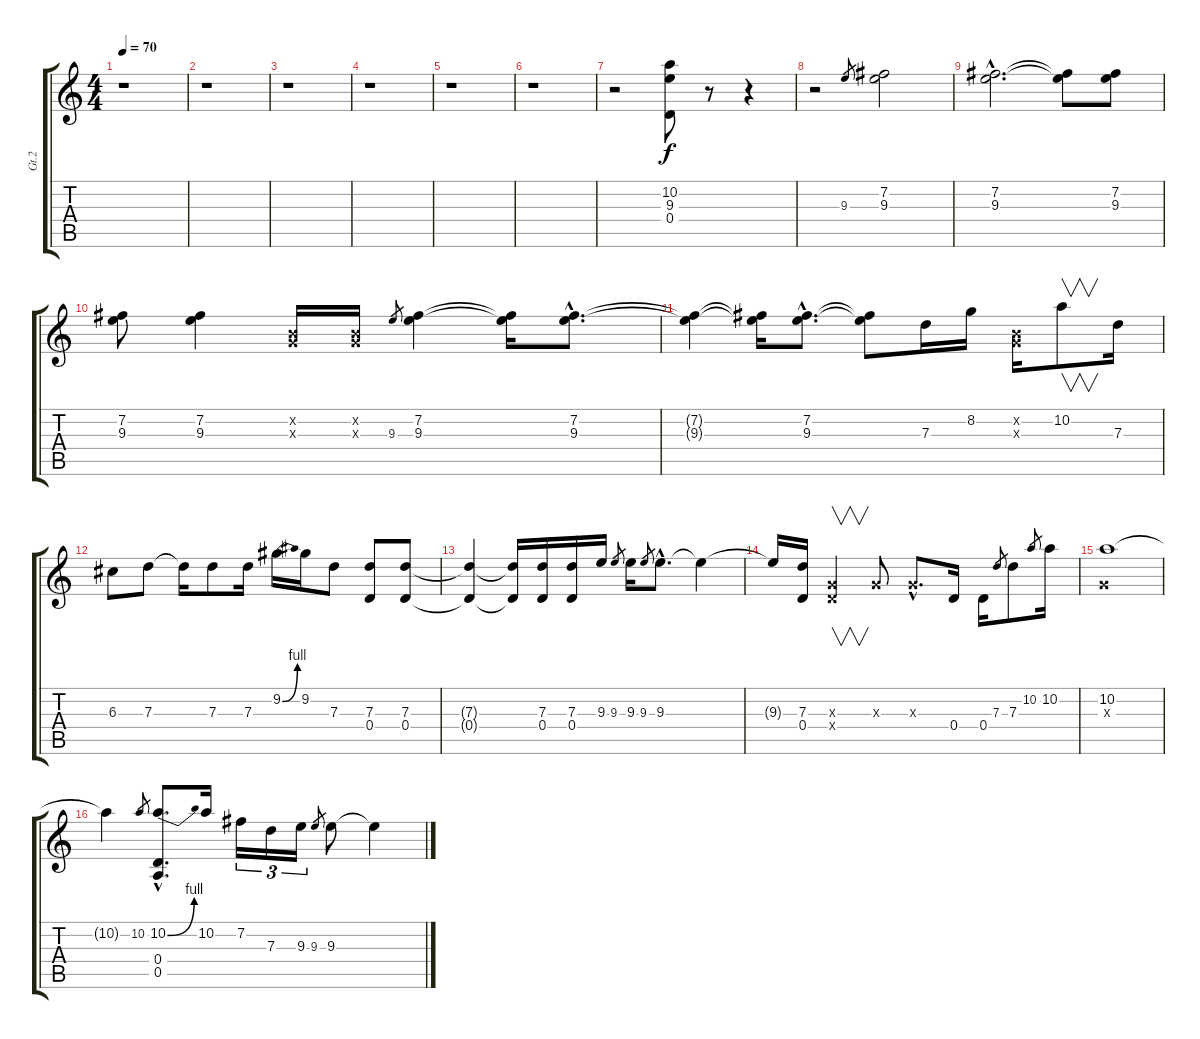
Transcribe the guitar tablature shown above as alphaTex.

\track ("Gt.2" "Gt.2") {instrument distortionguitar}
\staff {score tabs}
\tuning (E4 B3 G3 D3 A2 E2) {hide}
\ts (4 4)
\tempo 70
\clef g2
\ks c
r.1{dy f} |
r.1 |
r.1 |
r.1 |
r.1 |
r.1 |
r.2 (10.2 9.3 0.4).8{volume 16} r.8 r.4 |
r.2 9.3.8{gr} (7.2 9.3).2 |
(7.2{hac} 9.3{hac}).2{d} (7.2{t} 9.3{t}).8 (7.2 9.3).8 |
(7.2 9.3).8 (7.2 9.3).4 (0.2{x} 0.3{x}).16 (0.2{x} 0.3{x}).16 9.3.8{gr} (7.2 9.3).4 (7.2{t} 9.3{t}).16 (7.2{hac} 9.3{hac}).8{d} |
(7.2{t} 9.3{t}).4 (7.2{t} 9.3{t}).16 (7.2{hac} 9.3{hac}).8{d} (7.2{t} 9.3{t}).8 7.3.16 8.2.16 (0.2{x} 0.3{x}).16 10.2.8{v} 7.3.16 |
6.3.8 7.3.8 7.3{t}.16 7.3.8 7.3.16 9.2{be (bend 0 0 60 4)}.16 9.2.16 7.3.8 (7.3 0.4).8 (7.3 0.4).8 |
(7.3{t} 0.4{t}).4 (7.3{t} 0.4{t}).16 (7.3 0.4).16 (7.3 0.4).16 9.3.16 9.3.8{gr} 9.3.16 9.3.8{gr} 9.3{hac}.8{d} 9.3{t}.4 |
9.3{t}.16 (7.3 0.4).16 (0.3{x} 0.4{x}).4{v} 0.3{x}.8 0.3{hac x}.8{d} 0.4.16 0.4.16 7.3.8{gr} 7.3.8 10.2.8{gr} 10.2.16 |
(10.2 0.3{x}).1 |
10.2{t}.4 10.2.8{gr} (10.2{be (bend 0 0 60 4) hac} 0.4{hac} 0.5{hac}).8{d} 10.2.16 7.2.16{tu (3 2)} 7.3.16{tu (3 2)} 9.3.16{tu (3 2)} 9.3.8{gr} 9.3.8 9.3{t}.4
